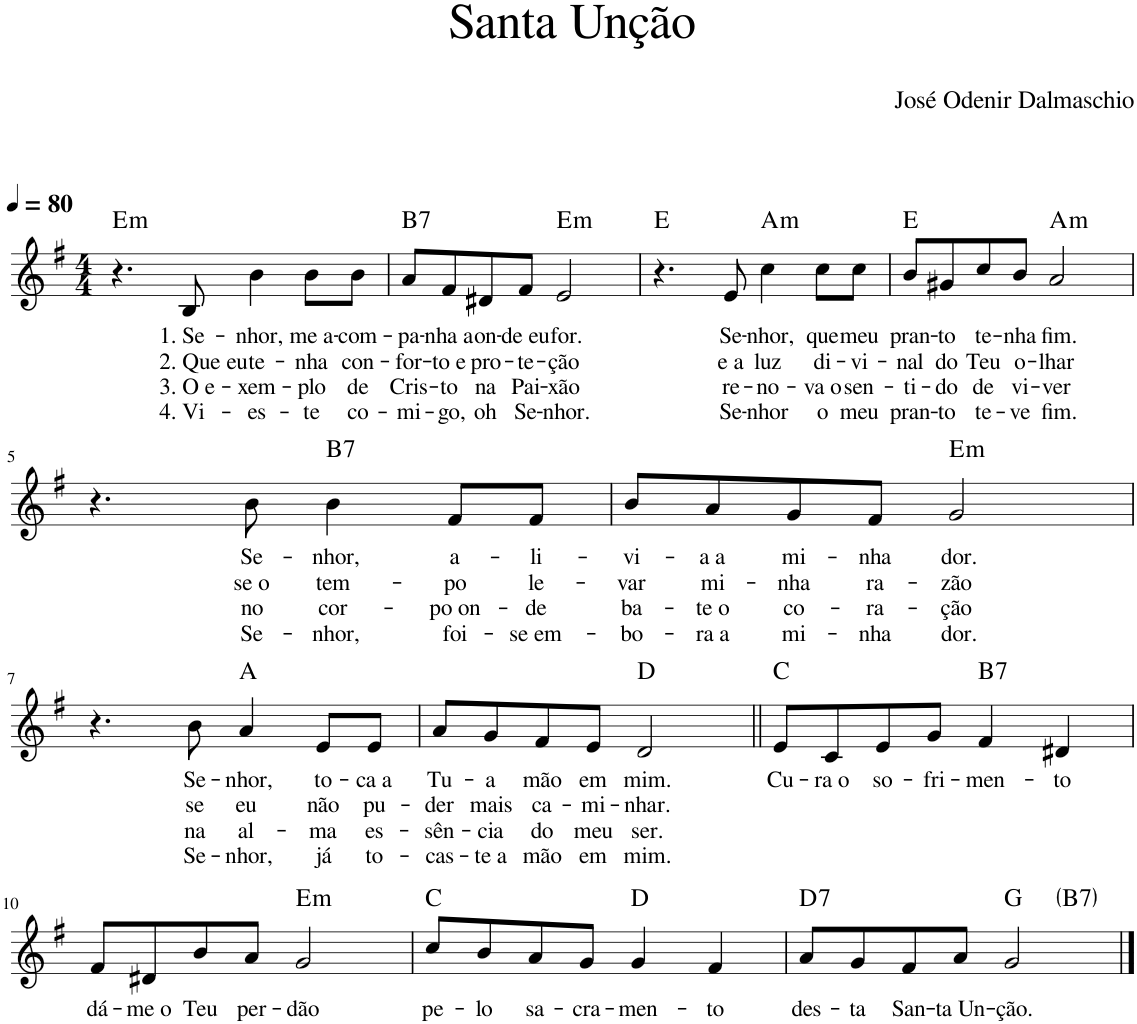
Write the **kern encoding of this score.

**kern	**text	**text	**text	**text	**harte
*part1	*part1	*part1	*part1	*part1	*part1
*staff1	*staff1	*staff1	*staff1	*staff1	*
*I"Voz	*	*	*	*	*
*I'Vo.	*	*	*	*	*
*clefG2	*	*	*	*	*
*k[f#]	*	*	*	*	*
*M4/4	*	*	*	*	*
*MM80	*	*	*	*	*
=1	=1	=1	=1	=1	=1
!	!	!	!	!	!LO:H:kt=m
4.r	.	.	.	.	E:min
!	!LO:LY:b	!LO:LY:b	!LO:LY:b	!LO:LY:b	!
8B/	1. Se-	2. Que eu	3. O e-	4. Vi-	.
!	!LO:LY:b	!LO:LY:b	!LO:LY:b	!LO:LY:b	!
4b\	-nhor,	te-	-xem-	-es-	.
!	!LO:LY:b	!LO:LY:b	!LO:LY:b	!LO:LY:b	!
8b\L	me a-	-nha	-plo	-te	.
!	!LO:LY:b	!LO:LY:b	!LO:LY:b	!LO:LY:b	!
8b\J	-com-	con-	de	co-	.
=2	=2	=2	=2	=2	=2
!	!LO:LY:b	!LO:LY:b	!LO:LY:b	!LO:LY:b	!LO:H:kt=7
8a/L	-pa-	-for-	Cris-	-mi-	B:7
!	!LO:LY:b	!LO:LY:b	!LO:LY:b	!LO:LY:b	!
8f#/	-nha a	-to e	-to	-go,	.
!	!LO:LY:b	!LO:LY:b	!LO:LY:b	!LO:LY:b	!
8d#X/	on-	pro-	na	oh	.
!	!LO:LY:b	!LO:LY:b	!LO:LY:b	!LO:LY:b	!
8f#/J	-de eu	-te-	Pai-	Se-	.
!	!LO:LY:b	!LO:LY:b	!LO:LY:b	!LO:LY:b	!LO:H:kt=m
2e/	for.	-ção	-xão	-nhor.	E:min
=3	=3	=3	=3	=3	=3
4.r	.	.	.	.	E:maj
!	!LO:LY:b	!LO:LY:b	!LO:LY:b	!LO:LY:b	!
8e/	Se-	e a	re-	Se-	.
!	!LO:LY:b	!LO:LY:b	!LO:LY:b	!LO:LY:b	!LO:H:kt=m
4cc\	-nhor,	luz	-no-	-nhor	A:min
!	!LO:LY:b	!LO:LY:b	!LO:LY:b	!LO:LY:b	!
8cc\L	que	di-	-va o	o	.
!	!LO:LY:b	!LO:LY:b	!LO:LY:b	!LO:LY:b	!
8cc\J	meu	-vi-	sen-	meu	.
=4	=4	=4	=4	=4	=4
!	!LO:LY:b	!LO:LY:b	!LO:LY:b	!LO:LY:b	!
8b/L	pran-	-nal	-ti-	pran-	E:maj
!	!LO:LY:b	!LO:LY:b	!LO:LY:b	!LO:LY:b	!
8g#X/	-to	do	-do	-to	.
!	!LO:LY:b	!LO:LY:b	!LO:LY:b	!LO:LY:b	!
8cc/	te-	Teu	de	te-	.
!	!LO:LY:b	!LO:LY:b	!LO:LY:b	!LO:LY:b	!
8b/J	-nha	o-	vi-	-ve	.
!	!LO:LY:b	!LO:LY:b	!LO:LY:b	!LO:LY:b	!LO:H:kt=m
2a/	fim.	-lhar	-ver	fim.	A:min
!!LO:LB:g=z
=5	=5	=5	=5	=5	=5
4.r	.	.	.	.	.
!	!LO:LY:b	!LO:LY:b	!LO:LY:b	!LO:LY:b	!
8b\	Se-	se o	no	Se-	.
!	!LO:LY:b	!LO:LY:b	!LO:LY:b	!LO:LY:b	!LO:H:kt=7
4b\	-nhor,	tem-	cor-	-nhor,	B:7
!	!LO:LY:b	!LO:LY:b	!LO:LY:b	!LO:LY:b	!
8f#/L	a-	-po	-po on-	foi-	.
!	!LO:LY:b	!LO:LY:b	!LO:LY:b	!LO:LY:b	!
8f#/J	-li-	le-	-de	-se em-	.
=6	=6	=6	=6	=6	=6
!	!LO:LY:b	!LO:LY:b	!LO:LY:b	!LO:LY:b	!
8b/L	-vi-	-var	ba-	-bo-	.
!	!LO:LY:b	!LO:LY:b	!LO:LY:b	!LO:LY:b	!
8a/	-a a	mi-	-te o	-ra a	.
!	!LO:LY:b	!LO:LY:b	!LO:LY:b	!LO:LY:b	!
8g/	mi-	-nha	co-	mi-	.
!	!LO:LY:b	!LO:LY:b	!LO:LY:b	!LO:LY:b	!
8f#/J	-nha	ra-	-ra-	-nha	.
!	!LO:LY:b	!LO:LY:b	!LO:LY:b	!LO:LY:b	!LO:H:kt=m
2g/	dor.	-zão	-ção	dor.	E:min
!!LO:LB:g=z
=7	=7	=7	=7	=7	=7
4.r	.	.	.	.	.
!	!LO:LY:b	!LO:LY:b	!LO:LY:b	!LO:LY:b	!
8b\	Se-	se	na	Se-	.
!	!LO:LY:b	!LO:LY:b	!LO:LY:b	!LO:LY:b	!
4a/	-nhor,	eu	al-	-nhor,	A:maj
!	!LO:LY:b	!LO:LY:b	!LO:LY:b	!LO:LY:b	!
8e/L	to-	não	-ma	já	.
!	!LO:LY:b	!LO:LY:b	!LO:LY:b	!LO:LY:b	!
8e/J	-ca a	pu-	es-	to-	.
=8	=8	=8	=8	=8	=8
!	!LO:LY:b	!LO:LY:b	!LO:LY:b	!LO:LY:b	!
8a/L	Tu-	-der	-sên-	-cas-	.
!	!LO:LY:b	!LO:LY:b	!LO:LY:b	!LO:LY:b	!
8g/	-a	mais	-cia	-te a	.
!	!LO:LY:b	!LO:LY:b	!LO:LY:b	!LO:LY:b	!
8f#/	mão	ca-	do	mão	.
!	!LO:LY:b	!LO:LY:b	!LO:LY:b	!LO:LY:b	!
8e/J	em	-mi-	meu	em	.
!	!LO:LY:b	!LO:LY:b	!LO:LY:b	!LO:LY:b	!
2d/	mim.	-nhar.	ser.	mim.	D:maj
=9||	=9||	=9||	=9||	=9||	=9||
!	!LO:LY:b	!	!	!	!
8e/L	Cu-	.	.	.	C:maj
!	!LO:LY:b	!	!	!	!
8c/	-ra o	.	.	.	.
!	!LO:LY:b	!	!	!	!
8e/	so-	.	.	.	.
!	!LO:LY:b	!	!	!	!
8g/J	-fri-	.	.	.	.
!	!LO:LY:b	!	!	!	!LO:H:kt=7
4f#/	-men-	.	.	.	B:7
!	!LO:LY:b	!	!	!	!
4d#X/	-to	.	.	.	.
!!LO:LB:g=z
=10	=10	=10	=10	=10	=10
!	!LO:LY:b	!	!	!	!
8f#/L	dá-	.	.	.	.
!	!LO:LY:b	!	!	!	!
8d#X/	-me o	.	.	.	.
!	!LO:LY:b	!	!	!	!
8b/	Teu	.	.	.	.
!	!LO:LY:b	!	!	!	!
8a/J	per-	.	.	.	.
!	!LO:LY:b	!	!	!	!LO:H:kt=m
2g/	-dão	.	.	.	E:min
=11	=11	=11	=11	=11	=11
!	!LO:LY:b	!	!	!	!
8cc/L	pe-	.	.	.	C:maj
!	!LO:LY:b	!	!	!	!
8b/	-lo	.	.	.	.
!	!LO:LY:b	!	!	!	!
8a/	sa-	.	.	.	.
!	!LO:LY:b	!	!	!	!
8g/J	-cra-	.	.	.	.
!	!LO:LY:b	!	!	!	!
4g/	-men-	.	.	.	D:maj
!	!LO:LY:b	!	!	!	!
4f#/	-to	.	.	.	.
=12	=12	=12	=12	=12	=12
!	!LO:LY:b	!	!	!	!LO:H:kt=7
*^	*	*	*	*	*
8a/L	2.ryy	des-	.	.	.	D:7
!	!	!LO:LY:b	!	!	!	!
8g/	.	-ta	.	.	.	.
!	!	!LO:LY:b	!	!	!	!
8f#/	.	San-	.	.	.	.
!	!	!LO:LY:b	!	!	!	!
8a/J	.	-ta Un-	.	.	.	.
!	!	!LO:LY:b	!	!	!	!
2g/	.	-ção.	.	.	.	G:maj
!	!	!	!	!	!	!LO:H:kt=7
.	4ryy	.	.	.	.	B:7
*v	*v	*	*	*	*	*
==	==	==	==	==	==
*-	*-	*-	*-	*-	*-
